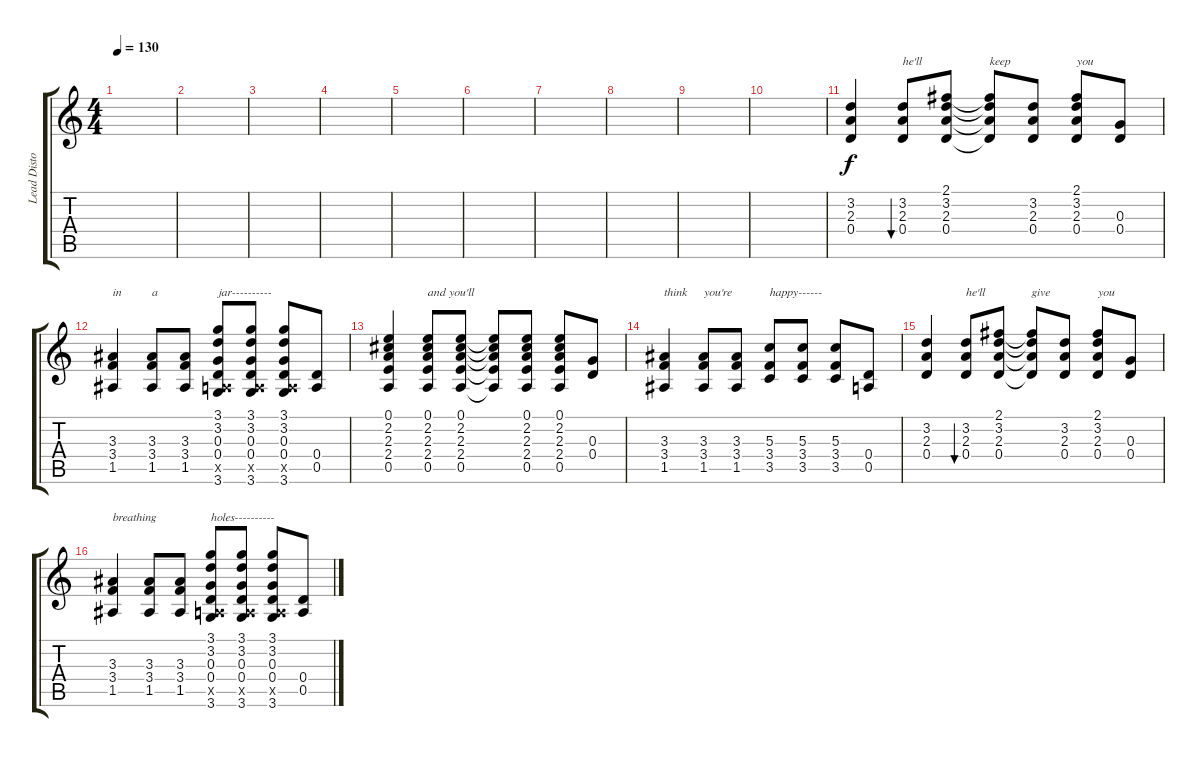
\track ("Lead Distortion + Lyrics" "Lead Disto") {instrument overdrivenguitar}
\staff {score tabs}
\tuning (E4 B3 G3 D3 A2 E2) {hide}
\ts (4 4)
\tempo 130
\clef g2
\ks c
|
|
|
|
|
|
|
|
|
|
(3.2 2.3 0.4).4 (3.2 2.3 0.4).8{bu 60 txt "he'll"} (2.1 3.2 2.3 0.4).8 (2.1{t} 3.2{t} 2.3{t} 0.4{t}).8{txt "keep"} (3.2 2.3 0.4).8 (2.1 3.2 2.3 0.4).8{txt "you"} (0.3 0.4).8 |
(3.3 3.4 1.5).4{txt "in "} (3.3 3.4 1.5).8{txt "a"} (3.3 3.4 1.5).8 (3.1 3.2 0.3 0.4 0.5{x} 3.6).8{txt "jar----------"} (3.1 3.2 0.3 0.4 0.5{x} 3.6).8 (3.1 3.2 0.3 0.4 0.5{x} 3.6).8 (0.4 0.5).8 |
(0.1 2.2 2.3 2.4 0.5).4 (0.1 2.2 2.3 2.4 0.5).8{txt "and you'll"} (0.1 2.2 2.3 2.4 0.5).8 (0.1{t} 2.2{t} 2.3{t} 2.4{t} 0.5{t}).8 (0.1 2.2 2.3 2.4 0.5).8 (0.1 2.2 2.3 2.4 0.5).8 (0.3 0.4).8 |
(3.3 3.4 1.5).4{txt "think"} (3.3 3.4 1.5).8{txt "you're"} (3.3 3.4 1.5).8 (5.3 3.4 3.5).8{txt "happy------"} (5.3 3.4 3.5).8 (5.3 3.4 3.5).8 (0.4 0.5).8 |
(3.2 2.3 0.4).4 (3.2 2.3 0.4).8{bu 60 txt "he'll"} (2.1 3.2 2.3 0.4).8 (2.1{t} 3.2{t} 2.3{t} 0.4{t}).8{txt "give"} (3.2 2.3 0.4).8 (2.1 3.2 2.3 0.4).8{txt "you"} (0.3 0.4).8 |
(3.3 3.4 1.5).4{txt "breathing"} (3.3 3.4 1.5).8 (3.3 3.4 1.5).8 (3.1 3.2 0.3 0.4 0.5{x} 3.6).8{txt "holes----------"} (3.1 3.2 0.3 0.4 0.5{x} 3.6).8 (3.1 3.2 0.3 0.4 0.5{x} 3.6).8 (0.4 0.5).8
